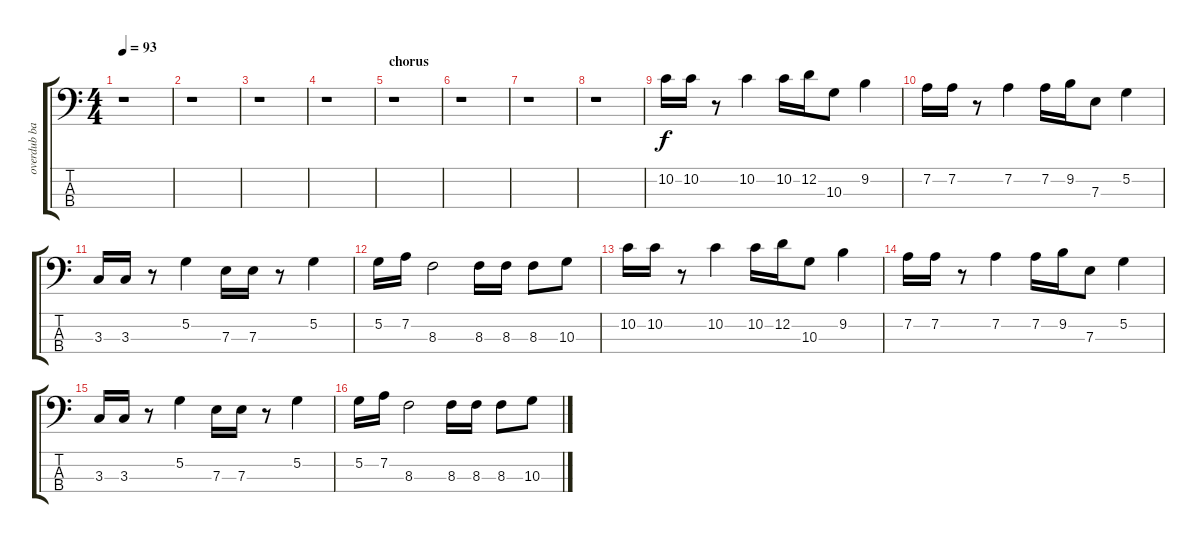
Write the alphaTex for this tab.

\track ("overdub bass" "overdub ba") {instrument acousticbass}
\staff {score tabs}
\tuning (G2 D2 A1 E1) {hide}
\ts (4 4)
\tempo 93
\clef f4
\ks c
r.1{dy f} |
r.1 |
r.1 |
r.1 |
\section ("" "chorus")
r.1 |
r.1 |
r.1 |
r.1 |
10.2.16 10.2.16 r.8 10.2.4 10.2.16 12.2.16 10.3.8 9.2.4 |
7.2.16 7.2.16 r.8 7.2.4 7.2.16 9.2.16 7.3.8 5.2.4 |
3.3.16 3.3.16 r.8 5.2.4 7.3.16 7.3.16 r.8 5.2.4 |
5.2.16 7.2.16 8.3.2 8.3.16 8.3.16 8.3.8 10.3.8 |
10.2.16 10.2.16 r.8 10.2.4 10.2.16 12.2.16 10.3.8 9.2.4 |
7.2.16 7.2.16 r.8 7.2.4 7.2.16 9.2.16 7.3.8 5.2.4 |
3.3.16 3.3.16 r.8 5.2.4 7.3.16 7.3.16 r.8 5.2.4 |
5.2.16 7.2.16 8.3.2 8.3.16 8.3.16 8.3.8 10.3.8
